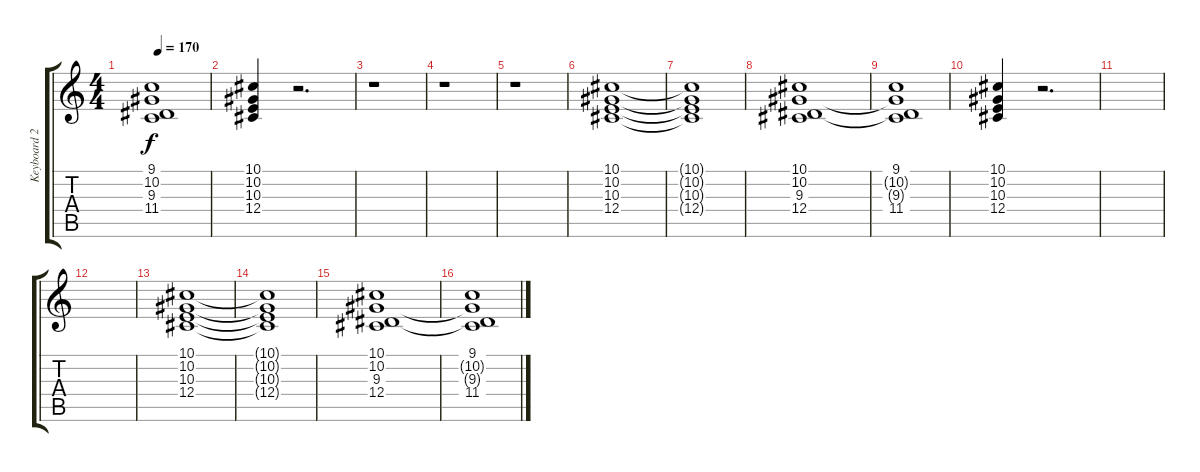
\track ("Keyboard 2" "Keyboard 2") {instrument choiraahs}
\staff {score tabs}
\tuning (Eb4 Bb3 Gb3 Db3 Ab2 Eb2) {hide}
\ts (4 4)
\tempo 170
\clef g2
\ks c
(9.1 10.2{t} 9.3{t} 11.4).1{dy f} |
(10.1 10.2 10.3 12.4).4 r.2{d} |
r.1 |
r.1 |
r.1 |
(10.1 10.2 10.3 12.4).1 |
(10.1{t} 10.2{t} 10.3{t} 12.4{t}).1 |
(10.1 10.2 9.3 12.4).1 |
(9.1 10.2{t} 9.3{t} 11.4).1 |
(10.1 10.2 10.3 12.4).4 r.2{d} |
|
|
(10.1 10.2 10.3 12.4).1 |
(10.1{t} 10.2{t} 10.3{t} 12.4{t}).1 |
(10.1 10.2 9.3 12.4).1 |
(9.1 10.2{t} 9.3{t} 11.4).1
